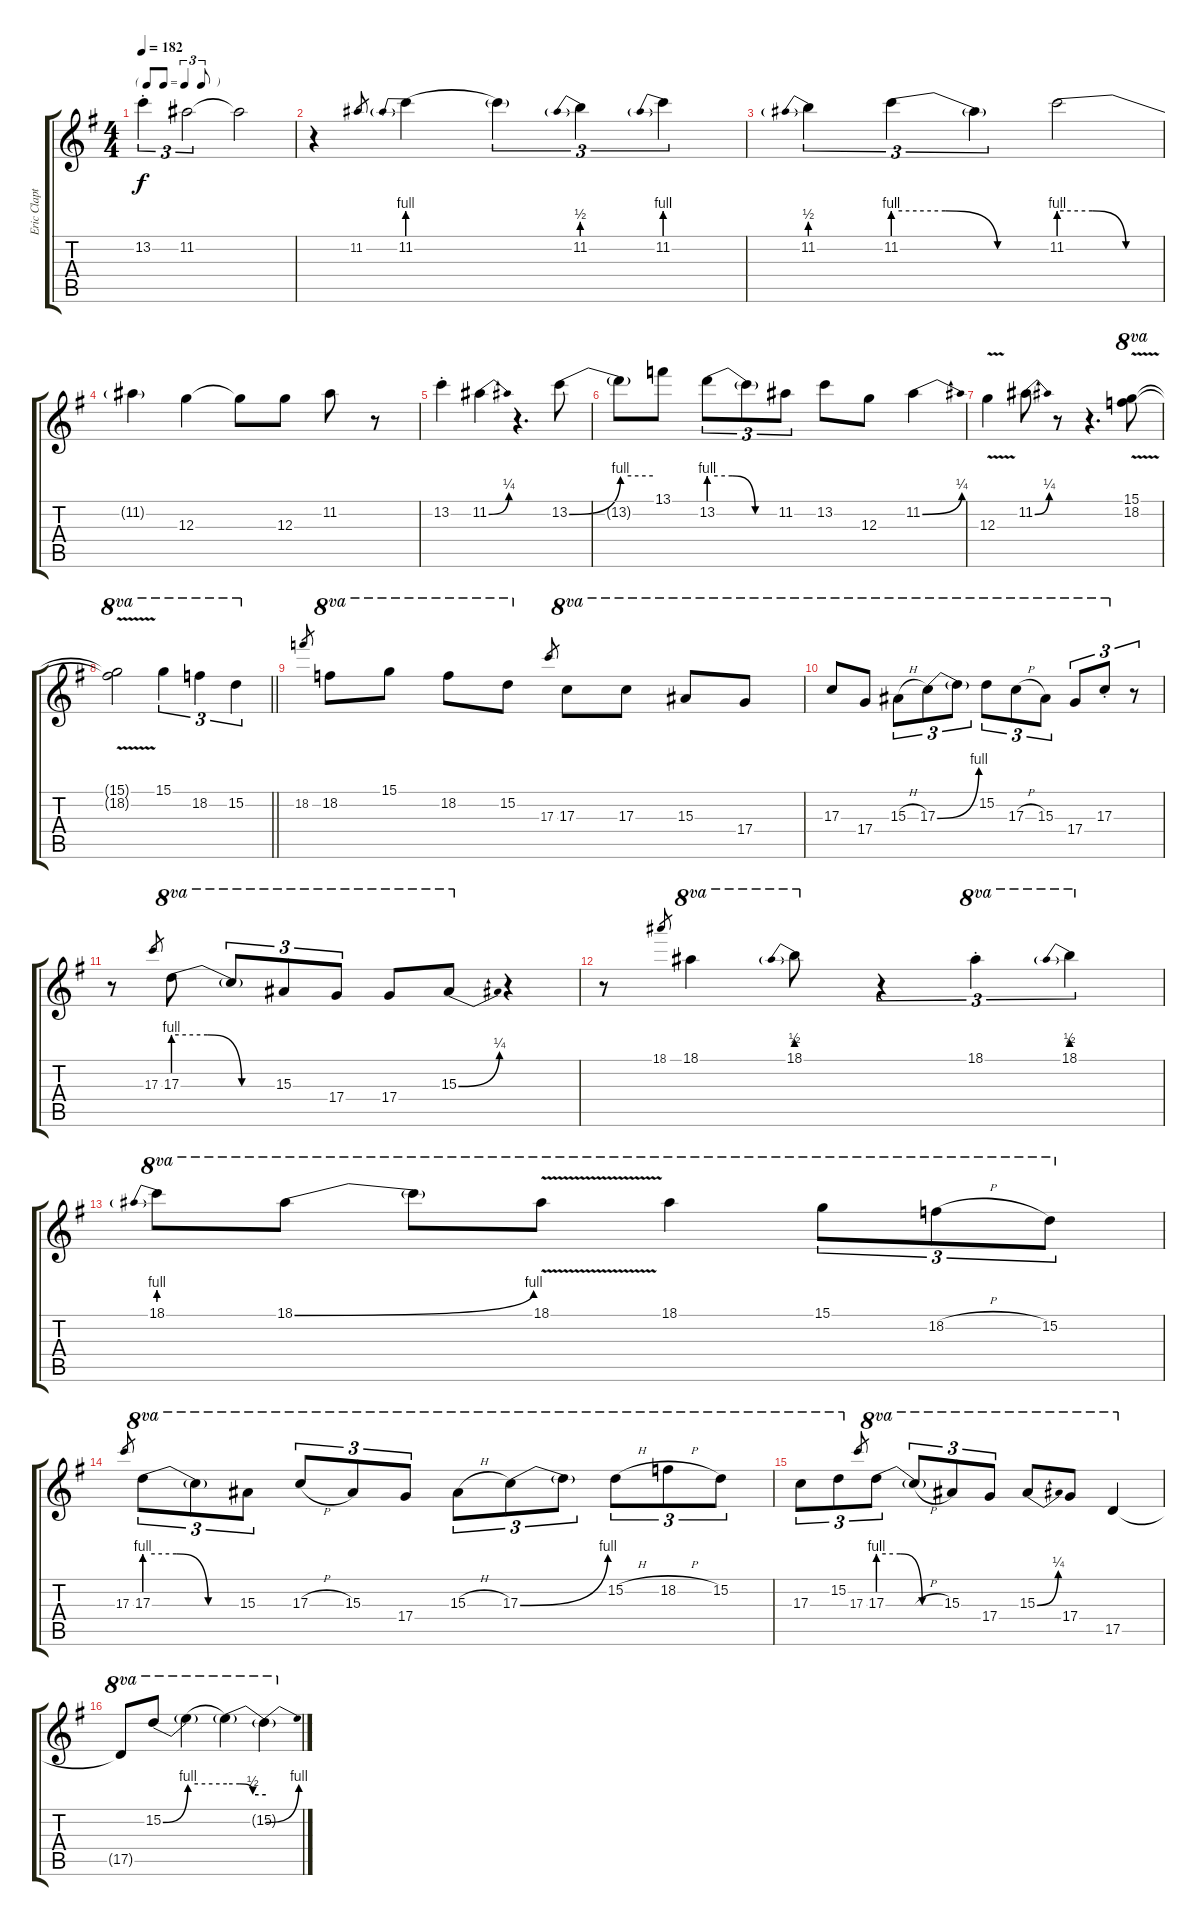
\track ("Eric Clapton - Electric Guitar" "Eric Clapt") {instrument overdrivenguitar}
\staff {score tabs}
\tuning (E4 B3 G3 D3 A2 E2) {hide}
\ts (4 4)
\tf triplet8th
\tempo 182
\clef g2
\ks g
13.2{st}.4{tu (3 2) dy f} 11.2.2{tu (3 2)} 11.2{t}.2 |
r.4 11.2.8{gr} 11.2{be (prebend 0 4 60 4)}.4 11.2{t}.4{tu (3 2)} 11.2{be (prebend 0 2 60 2)}.4{tu (3 2)} 11.2{be (prebend 0 4 60 4)}.4{tu (3 2)} |
11.2{be (prebend 0 2 60 2)}.4{tu (3 2)} 11.2{be (custom 0 4 20 4 40 0 60 0)}.4{tu (3 2)} 11.2{t}.4{tu (3 2)} 11.2{be (custom 0 4 20 4 40 0 60 0)}.2 |
11.2{t}.4 12.3.4 12.3{t}.8 12.3.8 11.2.8 r.8 |
13.2{st}.4 11.2{be (bend 0 0 60 1)}.4 r.4{d} 13.2{be (bend 0 0 60 4)}.8 |
13.2{be (hold 0 4 60 4) t}.8 13.1.8 13.2{be (custom 0 4 20 4 40 0 60 0)}.8{tu (3 2)} 13.2{t}.8{tu (3 2)} 11.2.8{tu (3 2)} 13.2.8 12.3.8 11.2{be (bend 0 0 60 1)}.4 |
12.3{v}.4 11.2{be (bend 0 0 60 1)}.8 r.8 r.4{d} (15.1{v} 18.2{v}).8{ot 8va} |
\barLineRight lightlight
(15.1{t} 18.2{t}).2{ot 8va} 15.1.4{tu (3 2) ot 8va} 18.2.4{tu (3 2) ot 8va} 15.2.4{tu (3 2) ot 8va} |
18.2.8{gr} 18.2.8{ot 8va} 15.1.8{ot 8va} 18.2.8{ot 8va} 15.2.8{ot 8va} 17.3.8{gr} 17.3.8{ot 8va} 17.3.8{ot 8va} 15.3.8{ot 8va} 17.4.8{ot 8va} |
17.3.8{ot 8va} 17.4.8{ot 8va} 15.3{h}.8{tu (3 2) ot 8va} 17.3{be (bend 0 0 60 4)}.8{tu (3 2) ot 8va} 17.3{t}.8{tu (3 2) ot 8va} 15.2.8{tu (3 2) ot 8va} 17.3{h}.8{tu (3 2) ot 8va} 15.3.8{tu (3 2) ot 8va} 17.4.8{tu (3 2) ot 8va} 17.3{st}.8{tu (3 2) ot 8va} r.8{tu (3 2)} |
r.8 17.3.8{gr} 17.3{be (custom 0 4 20 4 40 0 60 0)}.8{ot 8va} 17.3{t}.8{tu (3 2) ot 8va} 15.3.8{tu (3 2) ot 8va} 17.4.8{tu (3 2) ot 8va} 17.4.8{ot 8va} 15.3{be (bend 0 0 60 1)}.8{ot 8va} r.4 |
r.8 18.1.8{gr} 18.1.4{ot 8va} 18.1{be (prebend 0 2 60 2)}.8{ot 8va} r.4{tu (3 2)} 18.1{st}.4{tu (3 2) ot 8va} 18.1{be (prebend 0 2 60 2)}.4{tu (3 2) ot 8va} |
18.1{be (prebend 0 4 60 4)}.8{ot 8va} 18.1{be (bend 0 0 60 4)}.8{ot 8va} 18.1{t}.8{ot 8va} 18.1{v}.8{ot 8va} 18.1.4{ot 8va} 15.1.8{tu (3 2) ot 8va} 18.2{h}.8{tu (3 2) ot 8va} 15.2.8{tu (3 2) ot 8va} |
17.3.8{gr} 17.3{be (custom 0 4 20 4 40 0 60 0)}.8{tu (3 2) ot 8va} 17.3{t}.8{tu (3 2) ot 8va} 15.3.8{tu (3 2) ot 8va} 17.3{h}.8{tu (3 2) ot 8va} 15.3.8{tu (3 2) ot 8va} 17.4.8{tu (3 2) ot 8va} 15.3{h}.8{tu (3 2) ot 8va} 17.3{be (bend 0 0 60 4)}.8{tu (3 2) ot 8va} 17.3{t}.8{tu (3 2) ot 8va} 15.2{h}.8{tu (3 2) ot 8va} 18.2{h}.8{tu (3 2) ot 8va} 15.2.8{tu (3 2) ot 8va} |
17.3.8{tu (3 2) ot 8va} 15.2.8{tu (3 2) ot 8va} 17.3.8{gr} 17.3{be (custom 0 4 20 4 40 0 60 0)}.8{tu (3 2) ot 8va} 17.3{h t}.8{tu (3 2) ot 8va} 15.3.8{tu (3 2) ot 8va} 17.4.8{tu (3 2) ot 8va} 15.3{be (bend 0 0 60 1)}.8{ot 8va} 17.4.8{ot 8va} 17.5.4{ot 8va} |
17.5{t}.8{ot 8va} 15.2{be (bend 0 0 60 4)}.8{ot 8va} 15.2{be (hold 0 4 60 4) t}.4{ot 8va} 15.2{be (custom 0 4 20 4 40 2 60 2) t}.4{ot 8va} 15.2{be (bend 0 0 60 4) t}.4{ot 8va}
